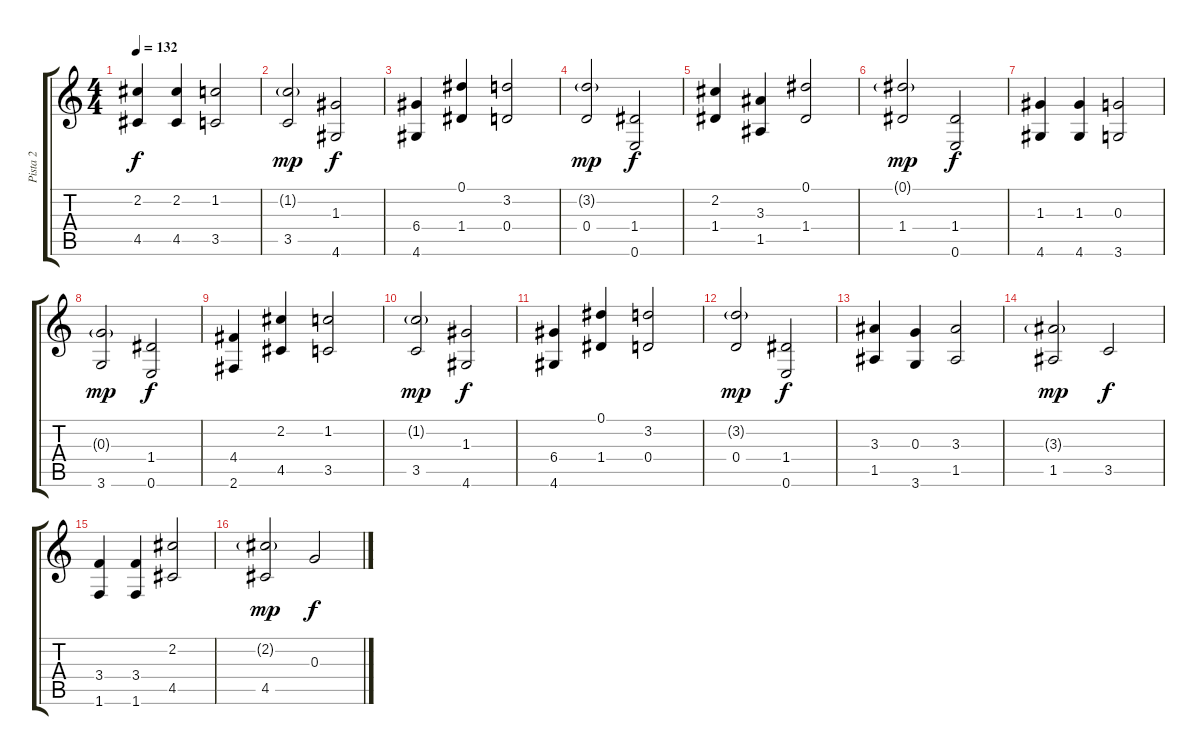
\track ("Pista 2" "Pista 2") {instrument acousticguitarsteel}
\staff {score tabs}
\tuning (Eb4 B3 G3 D3 A2 E2) {hide}
\ts (4 4)
\tempo 132
\clef g2
\ks c
(2.2 4.5).4{dy f} (2.2 4.5).4 (1.2 3.5).2 |
(1.2{g} 3.5).2{dy mp} (1.3 4.6).2{dy f} |
(6.4 4.6).4 (0.1 1.4).4 (3.2 0.4).2 |
(3.2{g} 0.4).2{dy mp} (1.4 0.6).2{dy f} |
(2.2 1.4).4 (3.3 1.5).4 (0.1 1.4).2 |
(0.1{g} 1.4).2{dy mp} (1.4 0.6).2{dy f} |
(1.3 4.6).4 (1.3 4.6).4 (0.3 3.6).2 |
(0.3{g} 3.6).2{dy mp} (1.4 0.6).2{dy f} |
(4.4 2.6).4 (2.2 4.5).4 (1.2 3.5).2 |
(1.2{g} 3.5).2{dy mp} (1.3 4.6).2{dy f} |
(6.4 4.6).4 (0.1 1.4).4 (3.2 0.4).2 |
(3.2{g} 0.4).2{dy mp} (1.4 0.6).2{dy f} |
(3.3 1.5).4 (0.3 3.6).4 (3.3 1.5).2 |
(3.3{g} 1.5).2{dy mp} 3.5.2{dy f} |
(3.4 1.6).4 (3.4 1.6).4 (2.2 4.5).2 |
(2.2{g} 4.5).2{dy mp} 0.3.2{dy f}
